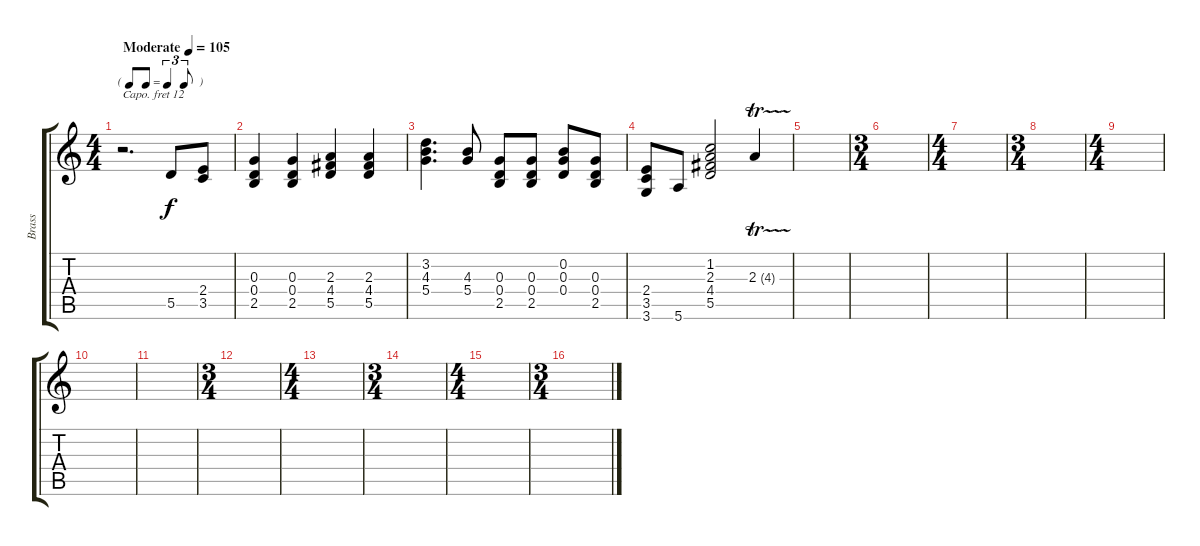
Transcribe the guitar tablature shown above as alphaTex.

\track ("Brass" "Brass") {instrument brasssection}
\staff {score tabs}
\capo 12
\tuning (E4 B3 G3 D3 A2 E2) {hide}
\ts (4 4)
\tf triplet8th
\tempo (105 "Moderate")
\clef g2
\ks c
r.2{d dy f instrument brasssection} 5.5.8 (2.4 3.5).8 |
(0.3 0.4 2.5).4 (0.3 0.4 2.5).4 (2.3 4.4 5.5).4 (2.3 4.4 5.5).4 |
(3.2 4.3 5.4).4{d} (4.3 5.4).8 (0.3 0.4 2.5).8 (0.3 0.4 2.5).8 (0.2 0.3 0.4).8 (0.3 0.4 2.5).8 |
(2.4 3.5 3.6).8 5.6.8 (1.2 2.3 4.4 5.5).2 2.3{tr (4 32)}.4 |
|
\ts (3 4)
|
\ts (4 4)
|
\ts (3 4)
|
\ts (4 4)
|
|
|
\ts (3 4)
|
\ts (4 4)
|
\ts (3 4)
|
\ts (4 4)
|
\ts (3 4)
